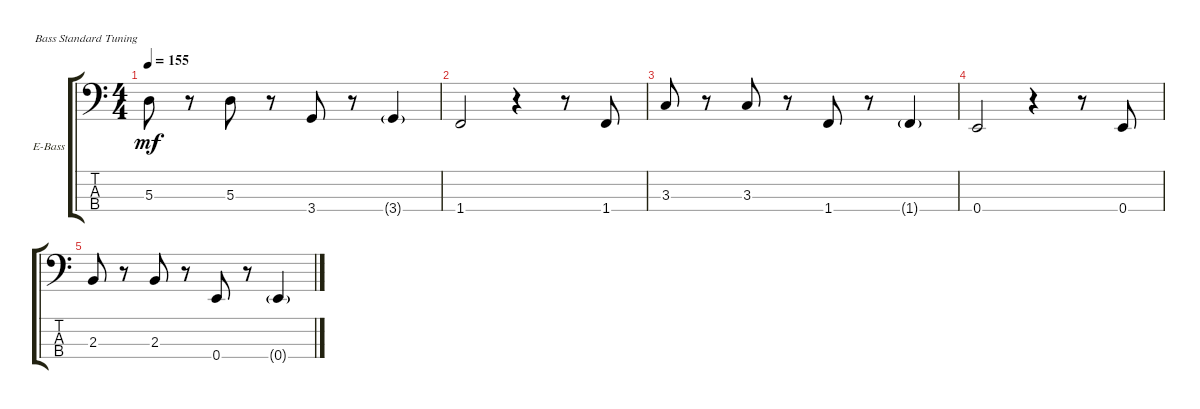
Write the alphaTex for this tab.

\defaultSystemsLayout 4
\bracketExtendMode groupsimilarinstruments
\firstSystemTrackNameOrientation horizontal
\otherSystemsTrackNameOrientation horizontal
\track ("Electric Bass" "E-Bass") {instrument electricbassfinger}
\staff {score tabs}
\tuning (G2 D2 A1 E1)
\ts (4 4)
\tempo 155
\clef f4
\scale
0.333333
\ks c
5.3.8{dy mf} r.8 5.3.8 r.8 3.4.8 r.8 3.4{g}.4 |
\scale
0.333333 1.4.2 r.4 r.8 1.4.8 |
3.3.8 r.8 3.3.8 r.8 1.4.8 r.8 1.4{g}.4 |
0.4.2 r.4 r.8 0.4.8 |
2.3.8 r.8 2.3.8 r.8 0.4.8 r.8 0.4{g}.4
